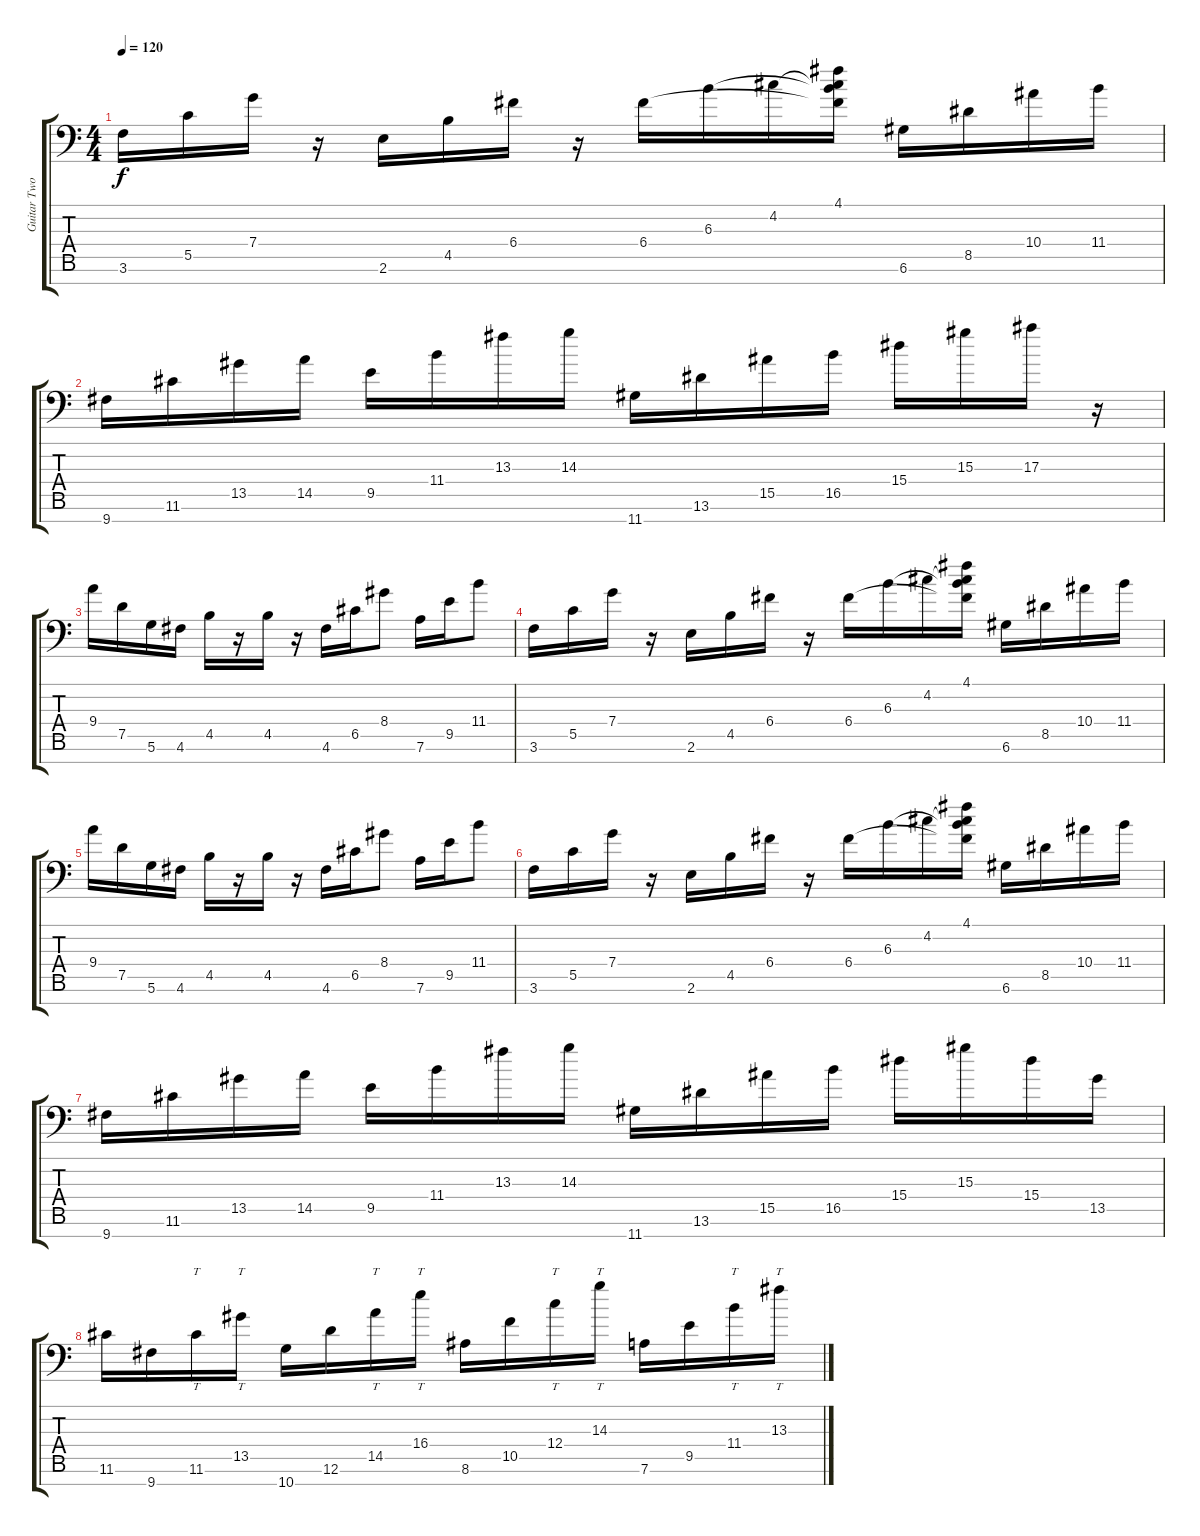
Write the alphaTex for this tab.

\track ("Guitar Two" "Guitar Two") {instrument overdrivenguitar}
\staff {score tabs}
\tuning (D4 A3 F3 C3 G2 D2 A1) {hide}
\ts (4 4)
\tempo 120
\clef f4
\ks c
3.6.16{dy f} 5.5.16 7.4.16 r.16 2.6.16 4.5.16 6.4.16 r.16 6.4.16 6.3.16 4.2.16 (4.1 4.2{t} 6.3{t} 6.4{t}).16 6.6.16 8.5.16 10.4.16 11.4.16 |
9.7.16 11.6.16 13.5.16 14.5.16 9.5.16 11.4.16 13.3.16 14.3.16 11.7.16 13.6.16 15.5.16 16.5.16 15.4.16 15.3.16 17.3.16 r.16 |
9.4.16 7.5.16 5.6.16 4.6.16 4.5.16 r.16 4.5.16 r.16 4.6.16 6.5.16 8.4.8 7.6.16 9.5.16 11.4.8 |
3.6.16 5.5.16 7.4.16 r.16 2.6.16 4.5.16 6.4.16 r.16 6.4.16 6.3.16 4.2.16 (4.1 4.2{t} 6.3{t} 6.4{t}).16 6.6.16 8.5.16 10.4.16 11.4.16 |
9.4.16 7.5.16 5.6.16 4.6.16 4.5.16 r.16 4.5.16 r.16 4.6.16 6.5.16 8.4.8 7.6.16 9.5.16 11.4.8 |
3.6.16 5.5.16 7.4.16 r.16 2.6.16 4.5.16 6.4.16 r.16 6.4.16 6.3.16 4.2.16 (4.1 4.2{t} 6.3{t} 6.4{t}).16 6.6.16 8.5.16 10.4.16 11.4.16 |
9.7.16 11.6.16 13.5.16 14.5.16 9.5.16 11.4.16 13.3.16 14.3.16 11.7.16 13.6.16 15.5.16 16.5.16 15.4.16 15.3.16 15.4.16 13.5.16 |
11.6.16 9.7.16 11.6.16{tt} 13.5.16{tt} 10.7.16 12.6.16 14.5.16{tt} 16.4.16{tt} 8.6.16 10.5.16 12.4.16{tt} 14.3.16{tt} 7.6.16 9.5.16 11.4.16{tt} 13.3.16{tt}
